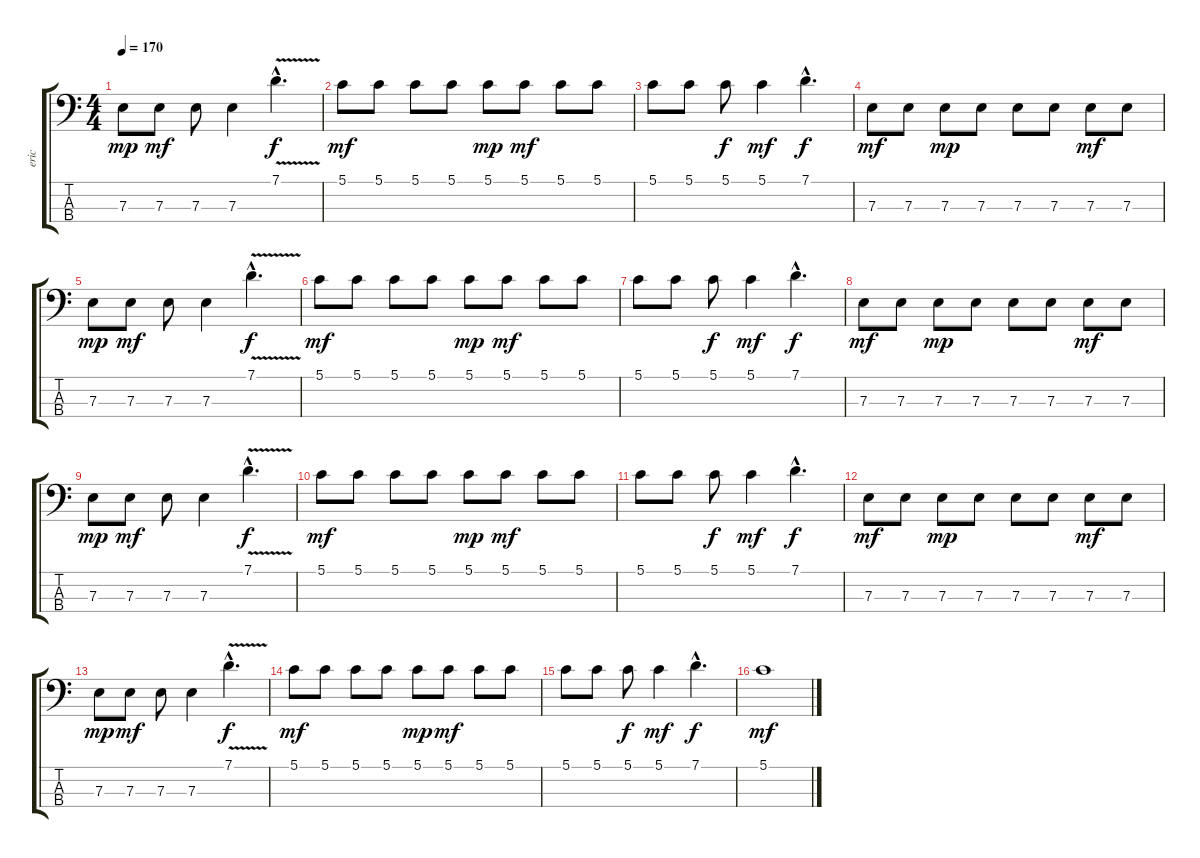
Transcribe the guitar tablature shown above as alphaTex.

\track ("eric" "eric") {instrument electricbassfinger}
\staff {score tabs}
\tuning (G2 D2 A1 E1) {hide}
\ts (4 4)
\tempo 170
\clef f4
\ks c
7.3.8{dy mp} 7.3.8{dy mf} 7.3.8 7.3.4 7.1{v hac}.4{d dy f} |
5.1.8{dy mf} 5.1.8 5.1.8 5.1.8 5.1.8{dy mp} 5.1.8{dy mf} 5.1.8 5.1.8 |
5.1.8 5.1.8 5.1.8{dy f} 5.1.4{dy mf} 7.1{hac}.4{d dy f} |
7.3.8{dy mf} 7.3.8 7.3.8{dy mp} 7.3.8 7.3.8 7.3.8 7.3.8{dy mf} 7.3.8 |
7.3.8{dy mp} 7.3.8{dy mf} 7.3.8 7.3.4 7.1{v hac}.4{d dy f} |
5.1.8{dy mf} 5.1.8 5.1.8 5.1.8 5.1.8{dy mp} 5.1.8{dy mf} 5.1.8 5.1.8 |
5.1.8 5.1.8 5.1.8{dy f} 5.1.4{dy mf} 7.1{hac}.4{d dy f} |
7.3.8{dy mf} 7.3.8 7.3.8{dy mp} 7.3.8 7.3.8 7.3.8 7.3.8{dy mf} 7.3.8 |
7.3.8{dy mp} 7.3.8{dy mf} 7.3.8 7.3.4 7.1{v hac}.4{d dy f} |
5.1.8{dy mf} 5.1.8 5.1.8 5.1.8 5.1.8{dy mp} 5.1.8{dy mf} 5.1.8 5.1.8 |
5.1.8 5.1.8 5.1.8{dy f} 5.1.4{dy mf} 7.1{hac}.4{d dy f} |
7.3.8{dy mf} 7.3.8 7.3.8{dy mp} 7.3.8 7.3.8 7.3.8 7.3.8{dy mf} 7.3.8 |
7.3.8{dy mp} 7.3.8{dy mf} 7.3.8 7.3.4 7.1{v hac}.4{d dy f} |
5.1.8{dy mf} 5.1.8 5.1.8 5.1.8 5.1.8{dy mp} 5.1.8{dy mf} 5.1.8 5.1.8 |
5.1.8 5.1.8 5.1.8{dy f} 5.1.4{dy mf} 7.1{hac}.4{d dy f} |
5.1.1{dy mf}
